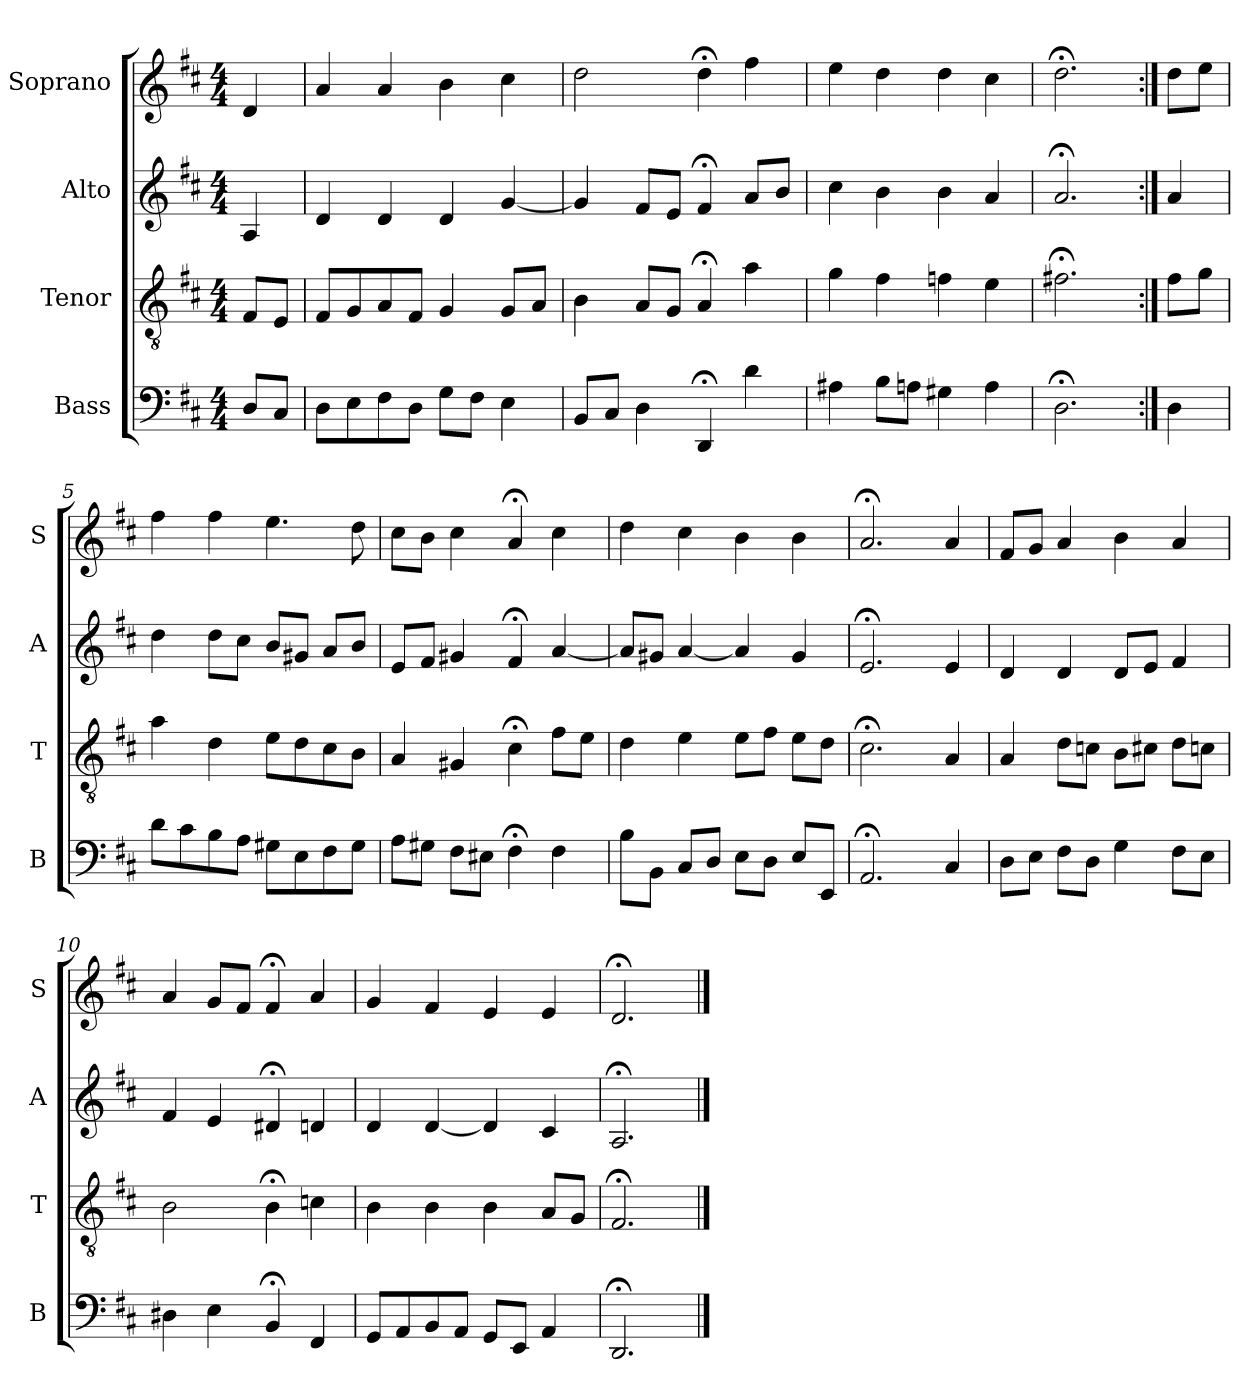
**kern	**kern	**kern	**kern
*part4	*part3	*part2	*part1
*staff4	*staff3	*staff2	*staff1
*I"Bass	*I"Tenor	*I"Alto	*I"Soprano
*I'B	*I'T	*I'A	*I'S
*clefF4	*clefGv2	*clefG2	*clefG2
*k[f#c#]	*k[f#c#]	*k[f#c#]	*k[f#c#]
*D:	*D:	*D:	*D:
*M4/4	*M4/4	*M4/4	*M4/4
*MM100	*MM100	*MM100	*MM100
=	=	=	=
8DL	8F#L	4A	4d
8C#J	8EJ	.	.
=1	=1	=1	=1
8DL	8F#L	4d	4a
8E	8G	.	.
8F#	8A	4d	4a
8DJ	8F#J	.	.
8GL	4G	4d	4b
8F#J	.	.	.
4E	8GL	[4g	4cc#
.	8AJ	.	.
=2	=2	=2	=2
8BBL	4B	4g]	2dd
8C#J	.	.	.
4D	8AL	8f#L	.
.	8GJ	8eJ	.
4DD;<	4A;<	4f#;<	4dd;<
4d	4a	8aL	4ff#
.	.	8bJ	.
=3	=3	=3	=3
4A#X	4g	4cc#	4ee
8BL	4f#	4b	4dd
8AnJ	.	.	.
4G#X	4fn	4b	4dd
4A	4e	4a	4cc#
=4	=4	=4	=4
2.D;<	2.f#X;<	2.a;<	2.dd;<
=:|!	=:|!	=:|!	=:|!
4D	8f#L	4a	8ddL
.	8gJ	.	8eeJ
=5	=5	=5	=5
8dL	4a	4dd	4ff#
8c#	.	.	.
8B	4d	8ddL	4ff#
8AJ	.	8cc#J	.
8G#XL	8eL	8bL	4.ee
8E	8d	8g#XJ	.
8F#	8c#	8aL	.
8G#J	8BJ	8bJ	8dd
=6	=6	=6	=6
8AL	4A	8eL	8cc#L
8G#XJ	.	8f#J	8bJ
8F#L	4G#X	4g#X	4cc#
8E#XJ	.	.	.
4F#;<	4c#;<	4f#;<	4a;<
4F#	8f#L	[4a	4cc#
.	8eJ	.	.
=7	=7	=7	=7
8BL	4d	8aL]	4dd
8BBJ	.	8g#XJ	.
8C#L	4e	[4a	4cc#
8DJ	.	.	.
8EL	8eL	4a]	4b
8DJ	8f#J	.	.
8EL	8eL	4g#	4b
8EEJ	8dJ	.	.
=8	=8	=8	=8
2.AA;<	2.c#;<	2.e;<	2.a;<
4C#	4A	4e	4a
=9	=9	=9	=9
8DL	4A	4d	8f#L
8EJ	.	.	8gJ
8F#L	8dL	4d	4a
8DJ	8cnJ	.	.
4G	8BL	8dL	4b
.	8c#XJ	8eJ	.
8F#L	8dL	4f#	4a
8EJ	8cnJ	.	.
=10	=10	=10	=10
4D#X	2B	4f#	4a
4E	.	4e	8gL
.	.	.	8f#J
4BB;<	4B;<	4d#X;<	4f#;<
4FF#	4cn	4dn	4a
=11	=11	=11	=11
8GGL	4B	4d	4g
8AA	.	.	.
8BB	4B	[4d	4f#
8AAJ	.	.	.
8GGL	4B	4d]	4e
8EEJ	.	.	.
4AA	8AL	4c#	4e
.	8GJ	.	.
=12	=12	=12	=12
2.DD;<	2.F#;<	2.A;<	2.d;<
==	==	==	==
*-	*-	*-	*-
